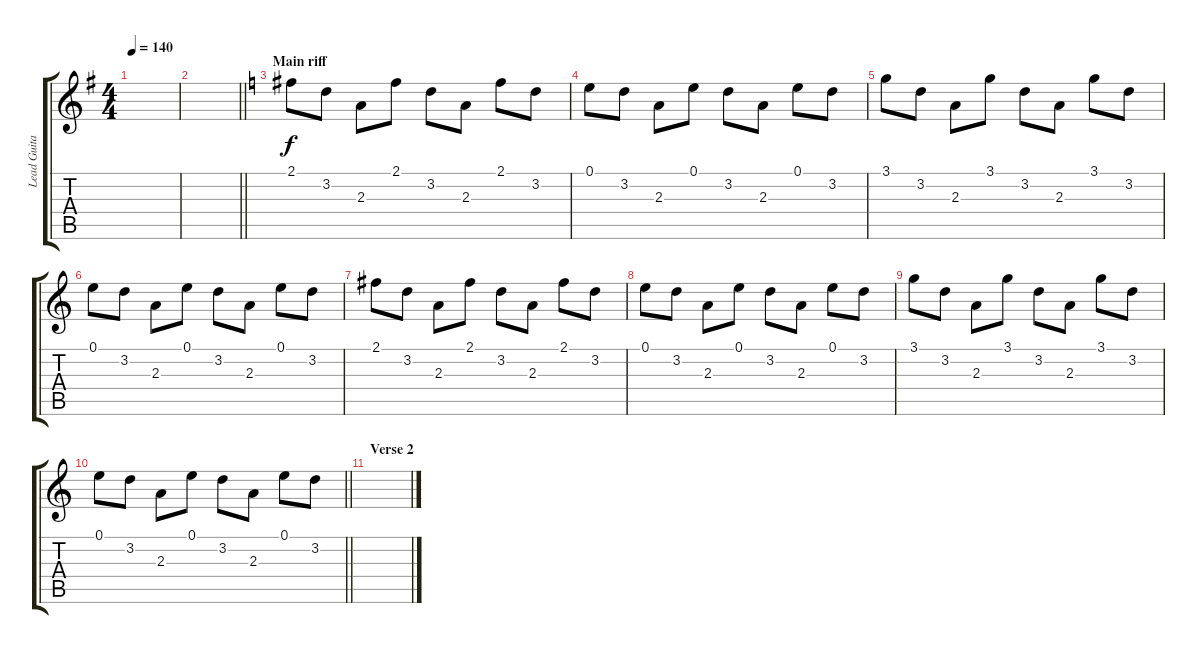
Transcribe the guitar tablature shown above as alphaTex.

\track ("Lead Guitar" "Lead Guita") {instrument acousticguitarsteel}
\staff {score tabs}
\tuning (E4 B3 G3 D3 A2 E2) {hide}
\ts (4 4)
\tempo 140
\clef g2
\ks g
|
\barLineRight lightlight
|
\section ("" "Main riff")
\ks c
2.1.8{volume 16} 3.2.8 2.3.8 2.1.8 3.2.8 2.3.8 2.1.8 3.2.8 |
0.1.8 3.2.8 2.3.8 0.1.8 3.2.8 2.3.8 0.1.8 3.2.8 |
3.1.8 3.2.8 2.3.8 3.1.8 3.2.8 2.3.8 3.1.8 3.2.8 |
0.1.8 3.2.8 2.3.8 0.1.8 3.2.8 2.3.8 0.1.8 3.2.8 |
2.1.8 3.2.8 2.3.8 2.1.8 3.2.8 2.3.8 2.1.8 3.2.8 |
0.1.8 3.2.8 2.3.8 0.1.8 3.2.8 2.3.8 0.1.8 3.2.8 |
3.1.8 3.2.8 2.3.8 3.1.8 3.2.8 2.3.8 3.1.8 3.2.8 |
\barLineRight lightlight
0.1.8 3.2.8 2.3.8 0.1.8 3.2.8 2.3.8 0.1.8 3.2.8 |
\section ("" "Verse 2")
